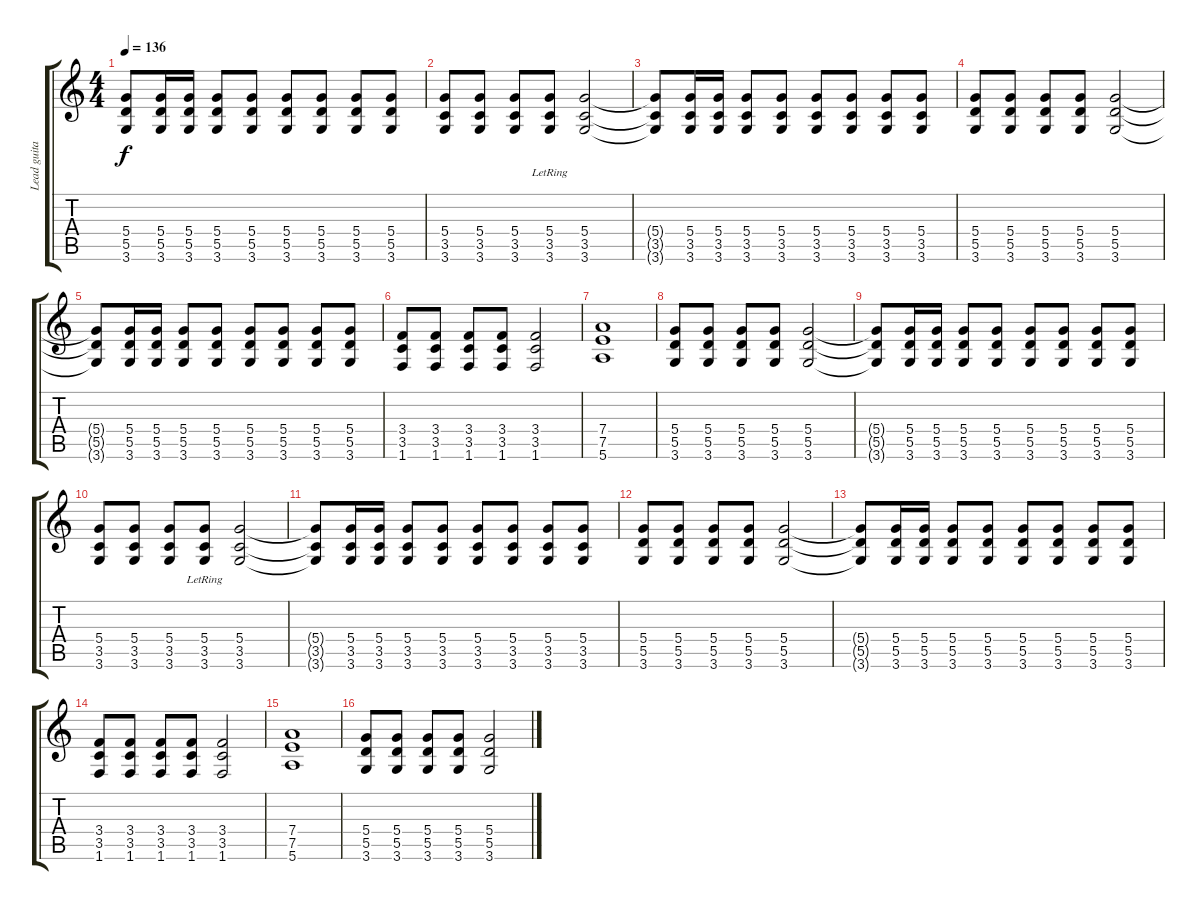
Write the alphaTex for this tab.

\track ("Lead guitar" "Lead guita") {instrument overdrivenguitar}
\staff {score tabs}
\tuning (E4 B3 G3 D3 A2 E2) {hide}
\ts (4 4)
\tempo 136
\clef g2
\ks c
(5.4{t} 5.5{t} 3.6{t}).8{dy f} (5.4 5.5 3.6).16 (5.4 5.5 3.6).16 (5.4 5.5 3.6).8 (5.4 5.5 3.6).8 (5.4 5.5 3.6).8 (5.4 5.5 3.6).8 (5.4 5.5 3.6).8 (5.4 5.5 3.6).8 |
(5.4 3.5 3.6).8 (5.4 3.5 3.6).8 (5.4 3.5 3.6).8 (5.4{lr} 3.5{lr} 3.6{lr}).8 (5.4 3.5 3.6).2 |
(5.4{t} 3.5{t} 3.6{t}).8 (5.4 3.5 3.6).16 (5.4 3.5 3.6).16 (5.4 3.5 3.6).8 (5.4 3.5 3.6).8 (5.4 3.5 3.6).8 (5.4 3.5 3.6).8 (5.4 3.5 3.6).8 (5.4 3.5 3.6).8 |
(5.4 5.5 3.6).8 (5.4 5.5 3.6).8 (5.4 5.5 3.6).8 (5.4 5.5 3.6).8 (5.4 5.5 3.6).2 |
(5.4{t} 5.5{t} 3.6{t}).8 (5.4 5.5 3.6).16 (5.4 5.5 3.6).16 (5.4 5.5 3.6).8 (5.4 5.5 3.6).8 (5.4 5.5 3.6).8 (5.4 5.5 3.6).8 (5.4 5.5 3.6).8 (5.4 5.5 3.6).8 |
(3.4 3.5 1.6).8 (3.4 3.5 1.6).8 (3.4 3.5 1.6).8 (3.4 3.5 1.6).8 (3.4 3.5 1.6).2 |
(7.4 7.5 5.6).1 |
(5.4 5.5 3.6).8 (5.4 5.5 3.6).8 (5.4 5.5 3.6).8 (5.4 5.5 3.6).8 (5.4 5.5 3.6).2 |
(5.4{t} 5.5{t} 3.6{t}).8 (5.4 5.5 3.6).16 (5.4 5.5 3.6).16 (5.4 5.5 3.6).8 (5.4 5.5 3.6).8 (5.4 5.5 3.6).8 (5.4 5.5 3.6).8 (5.4 5.5 3.6).8 (5.4 5.5 3.6).8 |
(5.4 3.5 3.6).8 (5.4 3.5 3.6).8 (5.4 3.5 3.6).8 (5.4{lr} 3.5{lr} 3.6{lr}).8 (5.4 3.5 3.6).2 |
(5.4{t} 3.5{t} 3.6{t}).8 (5.4 3.5 3.6).16 (5.4 3.5 3.6).16 (5.4 3.5 3.6).8 (5.4 3.5 3.6).8 (5.4 3.5 3.6).8 (5.4 3.5 3.6).8 (5.4 3.5 3.6).8 (5.4 3.5 3.6).8 |
(5.4 5.5 3.6).8 (5.4 5.5 3.6).8 (5.4 5.5 3.6).8 (5.4 5.5 3.6).8 (5.4 5.5 3.6).2 |
(5.4{t} 5.5{t} 3.6{t}).8 (5.4 5.5 3.6).16 (5.4 5.5 3.6).16 (5.4 5.5 3.6).8 (5.4 5.5 3.6).8 (5.4 5.5 3.6).8 (5.4 5.5 3.6).8 (5.4 5.5 3.6).8 (5.4 5.5 3.6).8 |
(3.4 3.5 1.6).8 (3.4 3.5 1.6).8 (3.4 3.5 1.6).8 (3.4 3.5 1.6).8 (3.4 3.5 1.6).2 |
(7.4 7.5 5.6).1 |
(5.4 5.5 3.6).8 (5.4 5.5 3.6).8 (5.4 5.5 3.6).8 (5.4 5.5 3.6).8 (5.4 5.5 3.6).2
